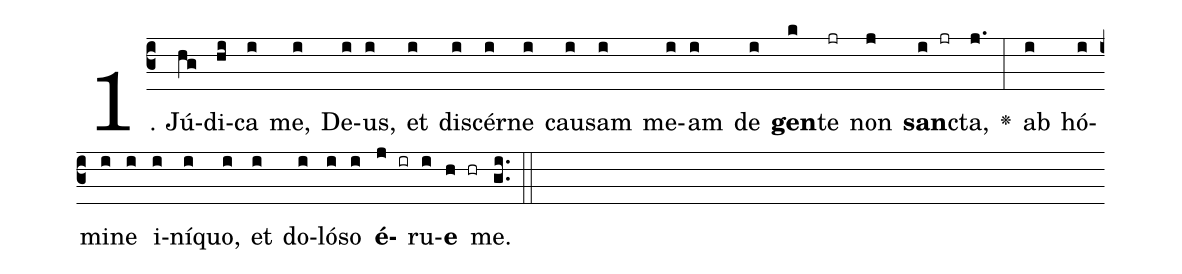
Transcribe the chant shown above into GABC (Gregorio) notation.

%%
(c3)1. Jú(hg)di(hi)ca(i) me,(i) De(i)us,(i) et(i) di(i)scér(i)ne(i) cau(i)sam(i) me(i)am(i) de(i) <b>gen</b>(k)te(jr) non(j) <b>san</b>(i jr)cta,(j.) <v>\greheightstar</v>(:) ab(i) hó(i)mi(i)ne(i) i(i)ní(i)quo,(i) et(i) do(i)ló(i)so(i) <b>é</b>(j ir)ru(i)<b>e</b>(h hr) me.(gi..) (::)

%E(i) u(i) o(j) u(i) a(h) e.(gi..) (::)
